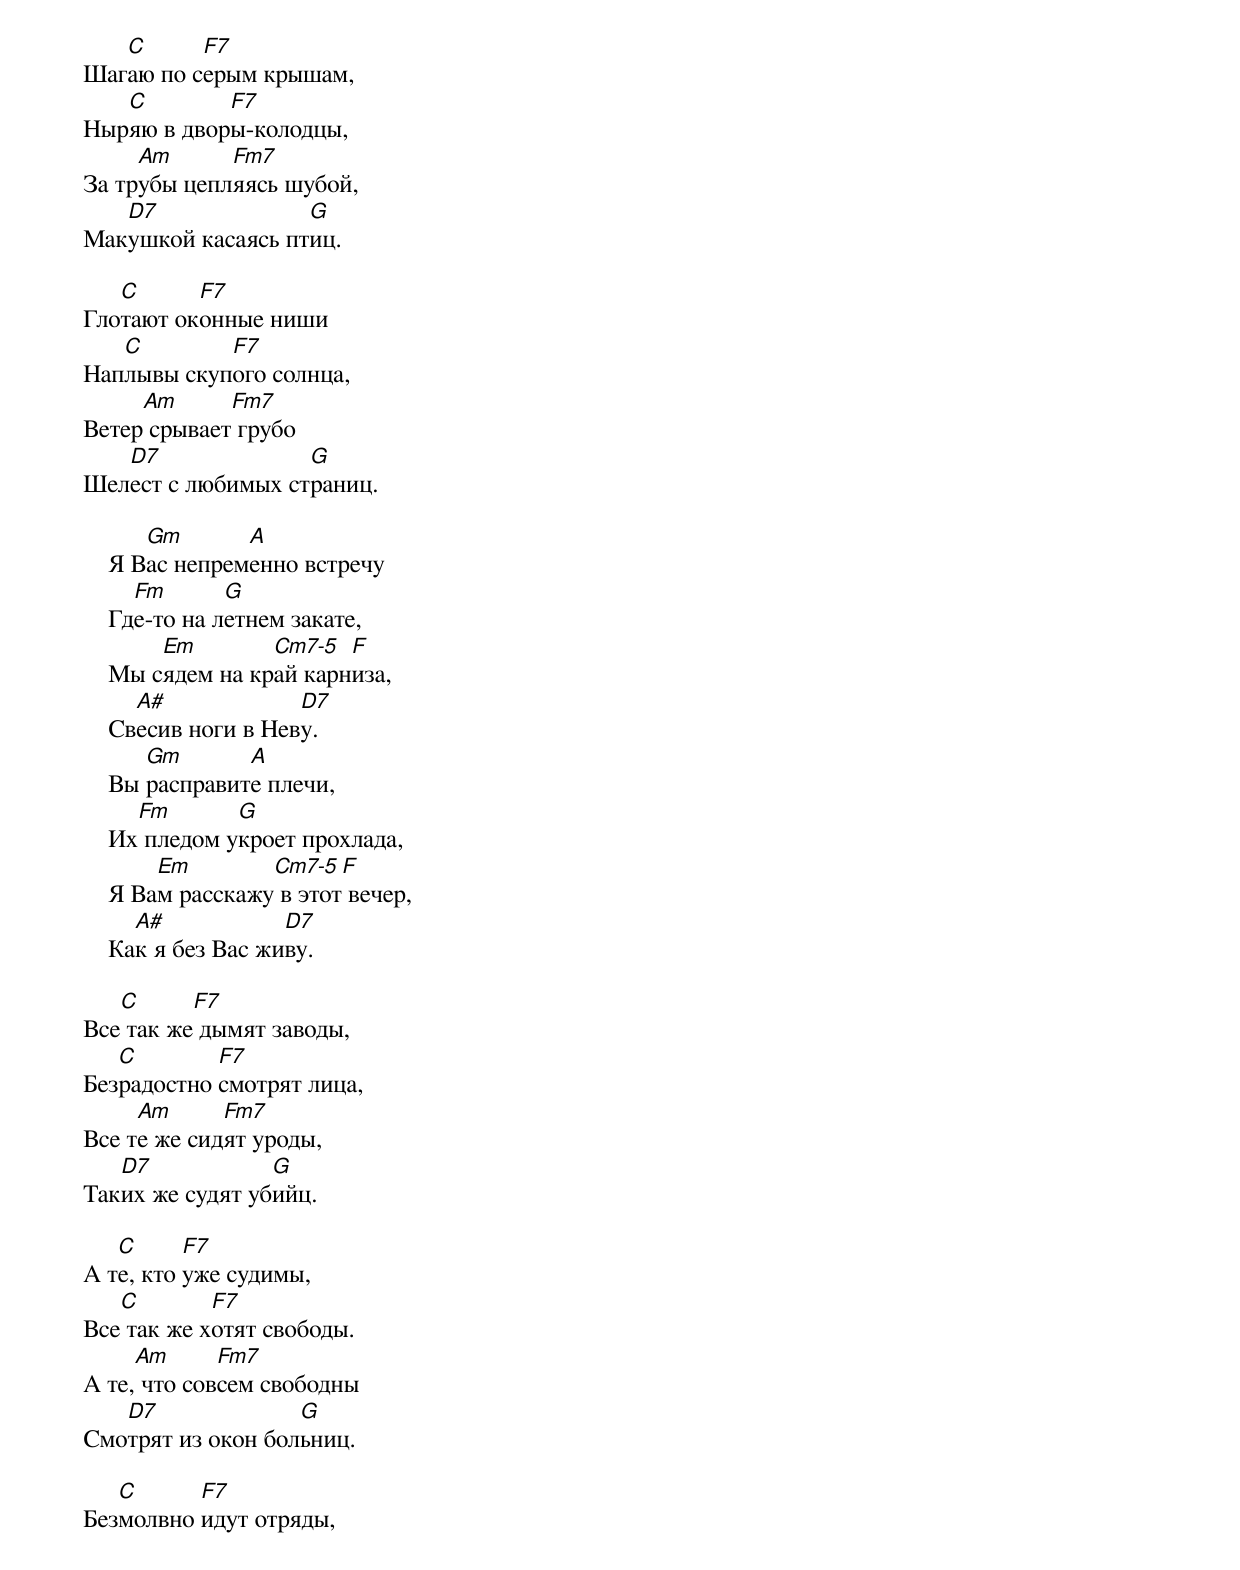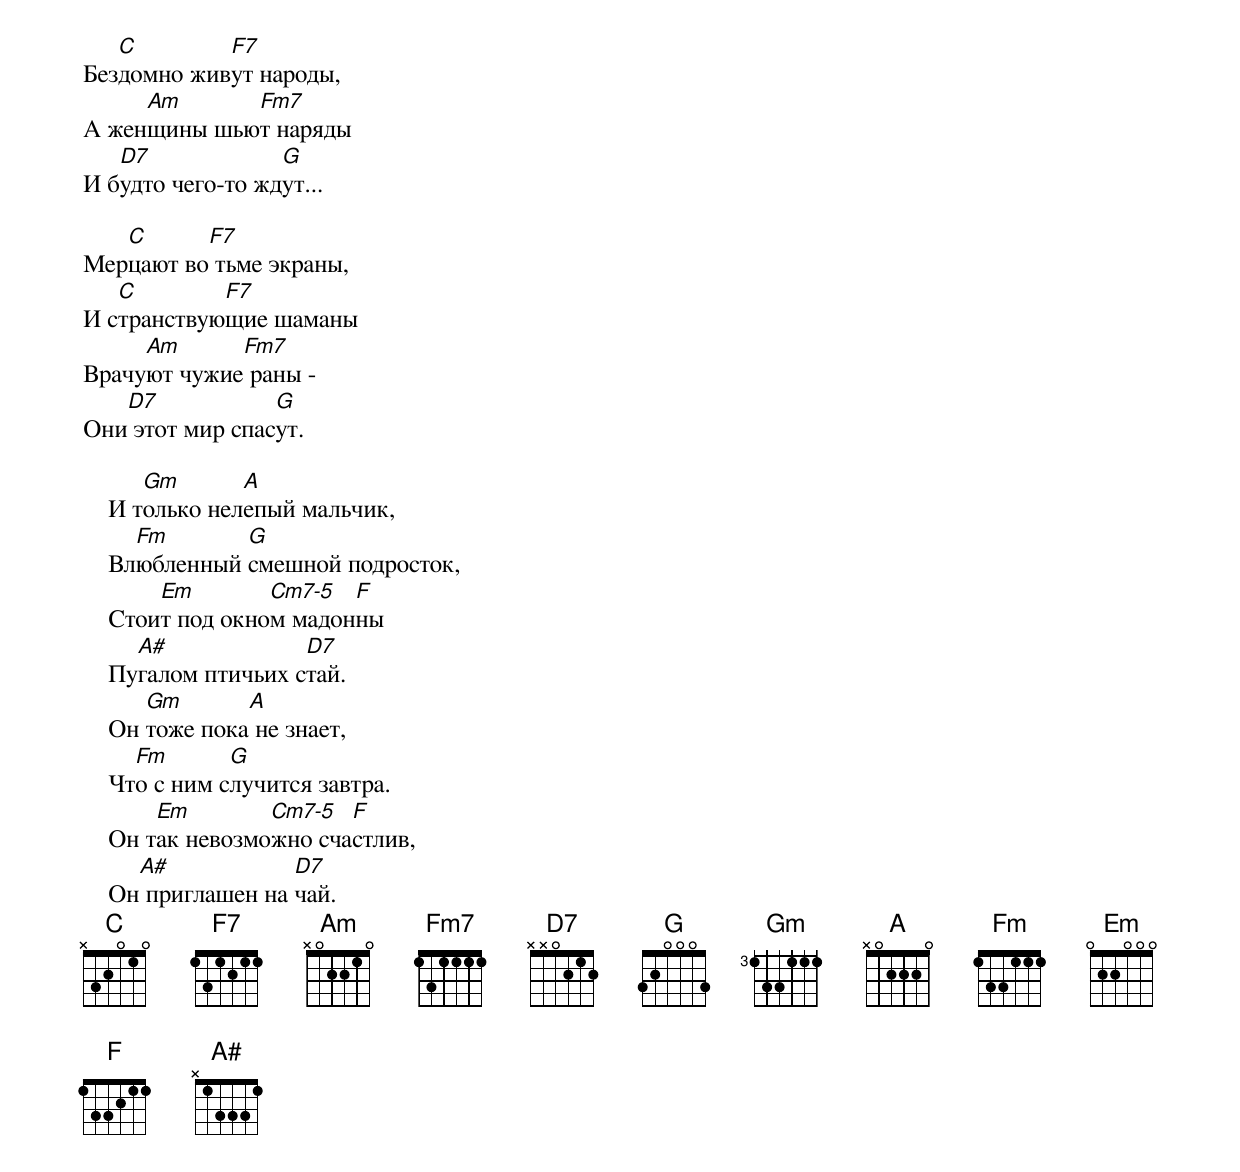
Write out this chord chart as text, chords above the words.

   C      F7
Шагаю по серым крышам,
   C        F7
Ныряю в дворы-колодцы,
     Am      Fm7
За трубы цепляясь шубой,
   D7              G
Макушкой касаясь птиц.

   C      F7
Глотают оконные ниши
   C        F7
Наплывы скупого солнца,
     Am      Fm7
Ветер срывает грубо
   D7              G
Шелест с любимых страниц.

       Gm       A
    Я Вас непременно встречу
      Fm       G
    Где-то на летнем закате,
        Em        Cm7-5  F
    Мы сядем на край карниза,
      A#             D7
    Свесив ноги в Неву.
       Gm       A
    Вы расправите плечи,
      Fm       G
    Их пледом укроет прохлада,
        Em        Cm7-5  F
    Я Вам расскажу в этот вечер,
      A#            D7
    Как я без Вас живу.

   C      F7
Все так же дымят заводы,
   C        F7
Безрадостно смотрят лица,
     Am      Fm7
Все те же сидят уроды,
   D7            G
Таких же судят убийц.

   C      F7
А те, кто уже судимы,
   C        F7
Все так же хотят свободы.
     Am      Fm7
А те, что совсем свободны
   D7              G
Смотрят из окон больниц.

   C      F7
Безмолвно идут отряды,
   C        F7
Бездомно живут народы,
     Am      Fm7
А женщины шьют наряды
   D7             G
И будто чего-то ждут...

   C      F7
Мерцают во тьме экраны,
   C        F7
И странствующие шаманы
     Am      Fm7
Врачуют чужие раны -
   D7            G
Они этот мир спасут.

       Gm       A
    И только нелепый мальчик,
      Fm       G
    Влюбленный смешной подросток,
        Em        Cm7-5  F
    Стоит под окном мадонны
      A#             D7
    Пугалом птичьих стай.
       Gm       A
    Он тоже пока не знает,
      Fm       G
    Что с ним случится завтра.
        Em        Cm7-5  F
    Он так невозможно счастлив,
      A#            D7
    Он приглашен на чай.
